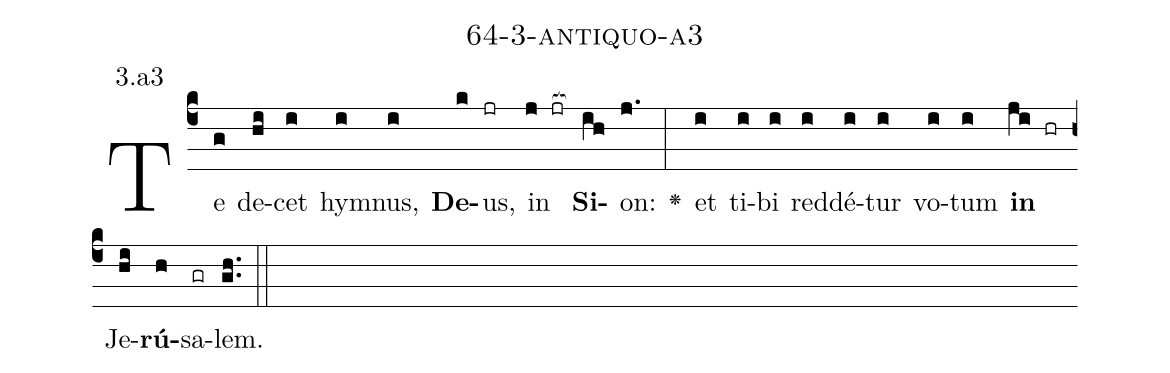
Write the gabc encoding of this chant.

name: 64-3-antiquo-a3;
annotation: 3.a3;
%%
(c4)Te(g) de(hi)cet(i) hym(i)nus,(i) <b>De</b>(k)us,(jr) in(j jr[ocb:1{]) <b>Si</b>(ih[ocb:0}])on:(j.) <v>\greheightstar</v>(:) et(i) ti(i)bi(i) red(i)dé(i)tur(i) vo(i)tum(i) <b>in</b>(ji hr) Je(hi)<b>rú</b>(h)sa(gr)lem.(gh..) (::)


%E(i) u(i) o(ji) u(hi) a(h) e.(gh..) (::)
